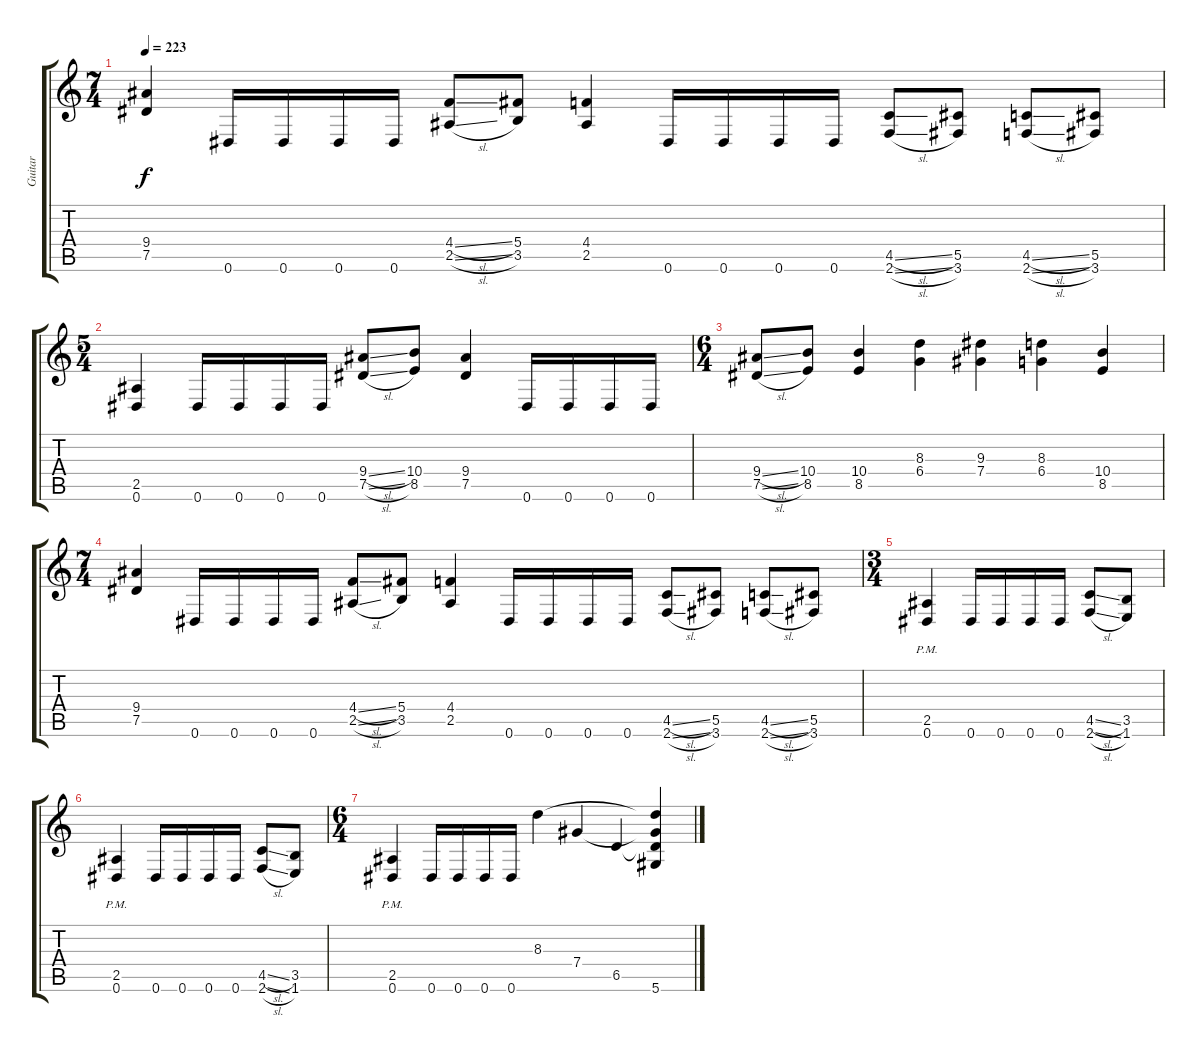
\track ("Guitar" "Guitar") {instrument overdrivenguitar}
\staff {score tabs}
\tuning (Eb4 Bb3 Gb3 Db3 Ab2 Eb2) {hide}
\ts (7 4)
\tempo 223
\clef g2
\ks c
(9.4 7.5).4{dy f} 0.6.16 0.6.16 0.6.16 0.6.16 (4.4{sl} 2.5{sl}).8 (5.4 3.5).8 (4.4 2.5).4 0.6.16 0.6.16 0.6.16 0.6.16 (4.5{sl} 2.6{sl}).8 (5.5 3.6).8 (4.5{sl} 2.6{sl}).8 (5.5 3.6).8 |
\ts (5 4)
(2.5 0.6).4 0.6.16 0.6.16 0.6.16 0.6.16 (9.4{sl} 7.5{sl}).8 (10.4 8.5).8 (9.4 7.5).4 0.6.16 0.6.16 0.6.16 0.6.16 |
\ts (6 4)
(9.4{sl} 7.5{sl}).8 (10.4 8.5).8 (10.4 8.5).4 (8.3 6.4).4 (9.3 7.4).4 (8.3 6.4).4 (10.4 8.5).4 |
\ts (7 4)
(9.4 7.5).4 0.6.16 0.6.16 0.6.16 0.6.16 (4.4{sl} 2.5{sl}).8 (5.4 3.5).8 (4.4 2.5).4 0.6.16 0.6.16 0.6.16 0.6.16 (4.5{sl} 2.6{sl}).8 (5.5 3.6).8 (4.5{sl} 2.6{sl}).8 (5.5 3.6).8 |
\ts (3 4)
(2.5{pm} 0.6{pm}).4 0.6.16 0.6.16 0.6.16 0.6.16 (4.5{sl} 2.6{sl}).8 (3.5 1.6).8 |
(2.5{pm} 0.6{pm}).4 0.6.16 0.6.16 0.6.16 0.6.16 (4.5{sl} 2.6{sl}).8 (3.5 1.6).8 |
\ts (6 4)
(2.5{pm} 0.6{pm}).4 0.6.16 0.6.16 0.6.16 0.6.16 8.3.4 7.4.4 6.5.4 (8.3{t} 7.4{t} 6.5{t} 5.6).4
